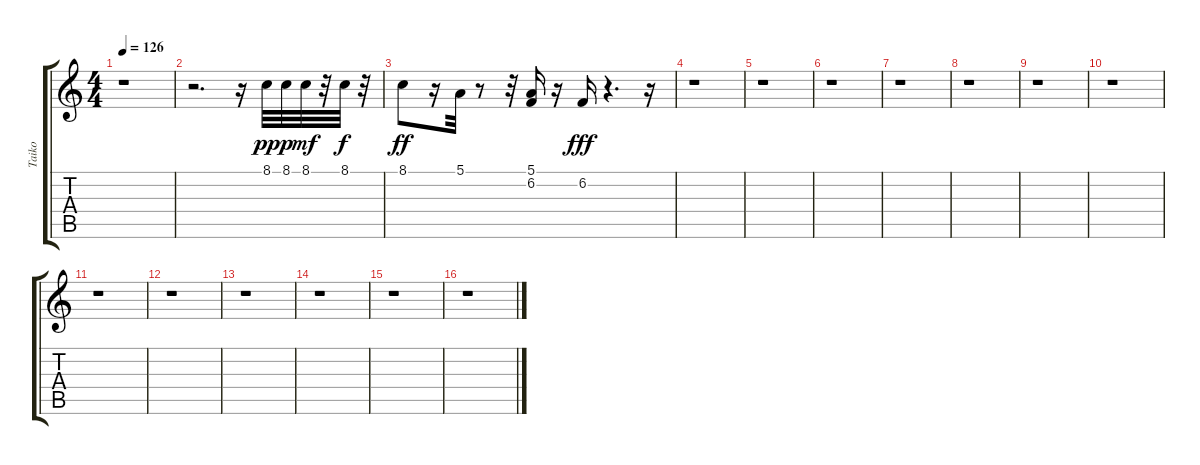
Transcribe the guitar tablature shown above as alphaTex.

\track ("Taiko" "Taiko") {instrument taikodrum}
\staff {score tabs}
\tuning (E4 B3 G3 D3 A2 E2) {hide}
\ts (4 4)
\tempo 126
\clef g2
\ks c
r.1{dy fff} |
r.2{d} r.16 8.1.32{dy pp} 8.1.32{dy p} 8.1.32{dy mf} r.32 8.1.32{dy f} r.32 |
8.1.8{dy ff} r.16 5.1.32 r.8 r.32 (5.1 6.2).16 r.16 6.2.16{dy fff} r.4{d} r.16 |
r.1 |
r.1 |
r.1 |
r.1 |
r.1 |
r.1 |
r.1 |
r.1 |
r.1 |
r.1 |
r.1 |
r.1 |
r.1
